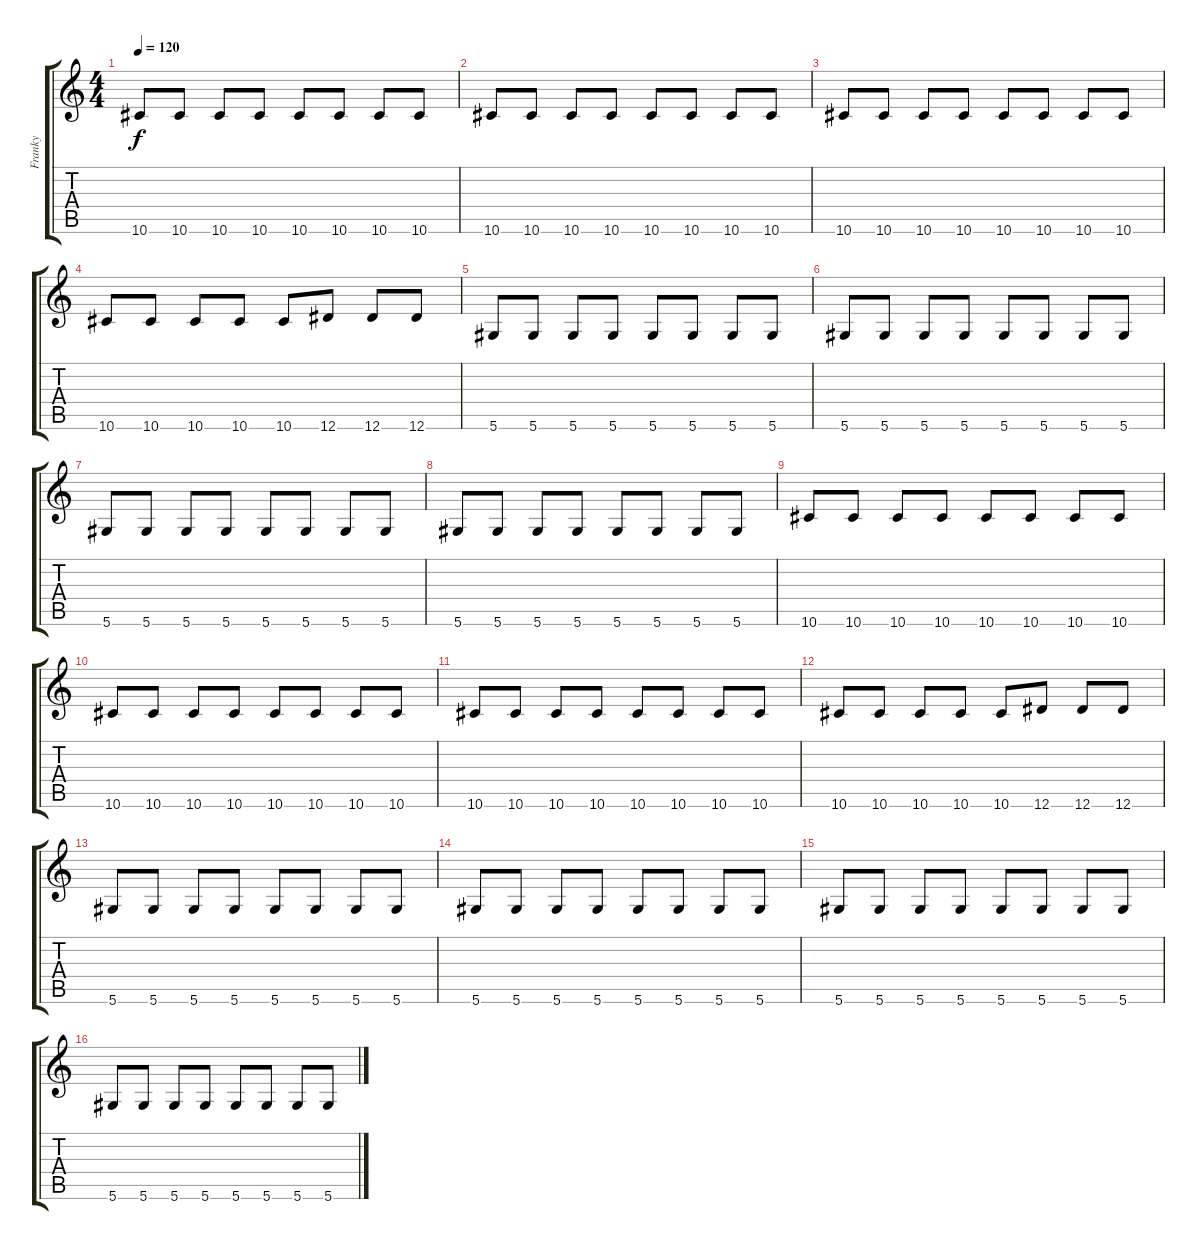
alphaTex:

\track ("Franky" "Franky") {instrument electricbasspick}
\staff {score tabs}
\tuning (Eb4 Bb3 Gb3 Db3 Ab2 Eb2) {hide}
\ts (4 4)
\tempo 120
\clef g2
\ks c
10.6.8{dy f} 10.6.8 10.6.8 10.6.8 10.6.8 10.6.8 10.6.8 10.6.8 |
10.6.8 10.6.8 10.6.8 10.6.8 10.6.8 10.6.8 10.6.8 10.6.8 |
10.6.8 10.6.8 10.6.8 10.6.8 10.6.8 10.6.8 10.6.8 10.6.8 |
10.6.8 10.6.8 10.6.8 10.6.8 10.6.8 12.6.8 12.6.8 12.6.8 |
5.6.8 5.6.8 5.6.8 5.6.8 5.6.8 5.6.8 5.6.8 5.6.8 |
5.6.8 5.6.8 5.6.8 5.6.8 5.6.8 5.6.8 5.6.8 5.6.8 |
5.6.8 5.6.8 5.6.8 5.6.8 5.6.8 5.6.8 5.6.8 5.6.8 |
5.6.8 5.6.8 5.6.8 5.6.8 5.6.8 5.6.8 5.6.8 5.6.8 |
10.6.8 10.6.8 10.6.8 10.6.8 10.6.8 10.6.8 10.6.8 10.6.8 |
10.6.8 10.6.8 10.6.8 10.6.8 10.6.8 10.6.8 10.6.8 10.6.8 |
10.6.8 10.6.8 10.6.8 10.6.8 10.6.8 10.6.8 10.6.8 10.6.8 |
10.6.8 10.6.8 10.6.8 10.6.8 10.6.8 12.6.8 12.6.8 12.6.8 |
5.6.8 5.6.8 5.6.8 5.6.8 5.6.8 5.6.8 5.6.8 5.6.8 |
5.6.8 5.6.8 5.6.8 5.6.8 5.6.8 5.6.8 5.6.8 5.6.8 |
5.6.8 5.6.8 5.6.8 5.6.8 5.6.8 5.6.8 5.6.8 5.6.8 |
5.6.8 5.6.8 5.6.8 5.6.8 5.6.8 5.6.8 5.6.8 5.6.8
